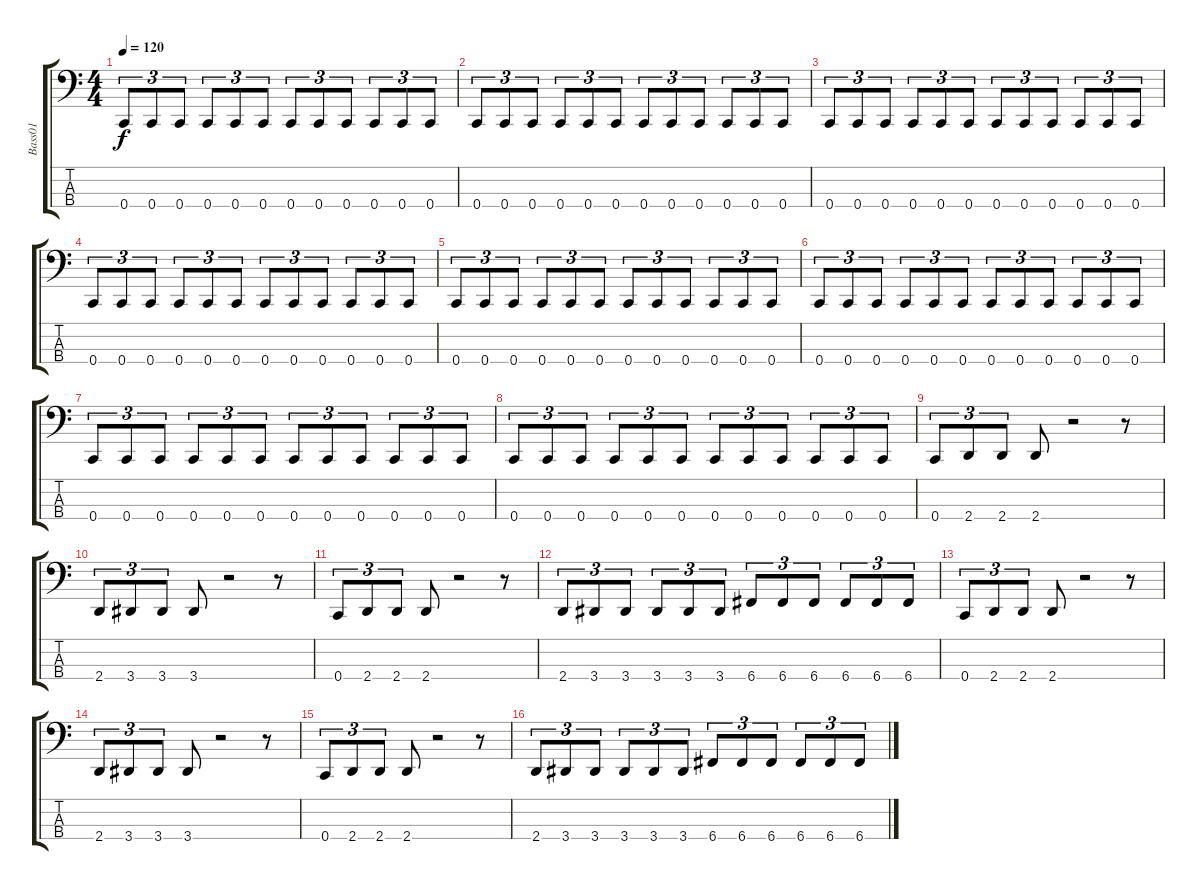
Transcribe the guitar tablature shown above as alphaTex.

\track ("Bass01" "Bass01") {instrument electricbassfinger}
\staff {score tabs}
\tuning (F2 C2 G1 C1) {hide}
\ts (4 4)
\tempo 120
\clef f4
\ks c
0.4.8{tu (3 2) dy f} 0.4.8{tu (3 2)} 0.4.8{tu (3 2)} 0.4.8{tu (3 2)} 0.4.8{tu (3 2)} 0.4.8{tu (3 2)} 0.4.8{tu (3 2)} 0.4.8{tu (3 2)} 0.4.8{tu (3 2)} 0.4.8{tu (3 2)} 0.4.8{tu (3 2)} 0.4.8{tu (3 2)} |
0.4.8{tu (3 2)} 0.4.8{tu (3 2)} 0.4.8{tu (3 2)} 0.4.8{tu (3 2)} 0.4.8{tu (3 2)} 0.4.8{tu (3 2)} 0.4.8{tu (3 2)} 0.4.8{tu (3 2)} 0.4.8{tu (3 2)} 0.4.8{tu (3 2)} 0.4.8{tu (3 2)} 0.4.8{tu (3 2)} |
0.4.8{tu (3 2)} 0.4.8{tu (3 2)} 0.4.8{tu (3 2)} 0.4.8{tu (3 2)} 0.4.8{tu (3 2)} 0.4.8{tu (3 2)} 0.4.8{tu (3 2)} 0.4.8{tu (3 2)} 0.4.8{tu (3 2)} 0.4.8{tu (3 2)} 0.4.8{tu (3 2)} 0.4.8{tu (3 2)} |
0.4.8{tu (3 2)} 0.4.8{tu (3 2)} 0.4.8{tu (3 2)} 0.4.8{tu (3 2)} 0.4.8{tu (3 2)} 0.4.8{tu (3 2)} 0.4.8{tu (3 2)} 0.4.8{tu (3 2)} 0.4.8{tu (3 2)} 0.4.8{tu (3 2)} 0.4.8{tu (3 2)} 0.4.8{tu (3 2)} |
0.4.8{tu (3 2)} 0.4.8{tu (3 2)} 0.4.8{tu (3 2)} 0.4.8{tu (3 2)} 0.4.8{tu (3 2)} 0.4.8{tu (3 2)} 0.4.8{tu (3 2)} 0.4.8{tu (3 2)} 0.4.8{tu (3 2)} 0.4.8{tu (3 2)} 0.4.8{tu (3 2)} 0.4.8{tu (3 2)} |
0.4.8{tu (3 2)} 0.4.8{tu (3 2)} 0.4.8{tu (3 2)} 0.4.8{tu (3 2)} 0.4.8{tu (3 2)} 0.4.8{tu (3 2)} 0.4.8{tu (3 2)} 0.4.8{tu (3 2)} 0.4.8{tu (3 2)} 0.4.8{tu (3 2)} 0.4.8{tu (3 2)} 0.4.8{tu (3 2)} |
0.4.8{tu (3 2)} 0.4.8{tu (3 2)} 0.4.8{tu (3 2)} 0.4.8{tu (3 2)} 0.4.8{tu (3 2)} 0.4.8{tu (3 2)} 0.4.8{tu (3 2)} 0.4.8{tu (3 2)} 0.4.8{tu (3 2)} 0.4.8{tu (3 2)} 0.4.8{tu (3 2)} 0.4.8{tu (3 2)} |
0.4.8{tu (3 2)} 0.4.8{tu (3 2)} 0.4.8{tu (3 2)} 0.4.8{tu (3 2)} 0.4.8{tu (3 2)} 0.4.8{tu (3 2)} 0.4.8{tu (3 2)} 0.4.8{tu (3 2)} 0.4.8{tu (3 2)} 0.4.8{tu (3 2)} 0.4.8{tu (3 2)} 0.4.8{tu (3 2)} |
0.4.8{tu (3 2)} 2.4.8{tu (3 2)} 2.4.8{tu (3 2)} 2.4.8 r.2 r.8 |
2.4.8{tu (3 2)} 3.4.8{tu (3 2)} 3.4.8{tu (3 2)} 3.4.8 r.2 r.8 |
0.4.8{tu (3 2)} 2.4.8{tu (3 2)} 2.4.8{tu (3 2)} 2.4.8 r.2 r.8 |
2.4.8{tu (3 2)} 3.4.8{tu (3 2)} 3.4.8{tu (3 2)} 3.4.8{tu (3 2)} 3.4.8{tu (3 2)} 3.4.8{tu (3 2)} 6.4.8{tu (3 2)} 6.4.8{tu (3 2)} 6.4.8{tu (3 2)} 6.4.8{tu (3 2)} 6.4.8{tu (3 2)} 6.4.8{tu (3 2)} |
0.4.8{tu (3 2)} 2.4.8{tu (3 2)} 2.4.8{tu (3 2)} 2.4.8 r.2 r.8 |
2.4.8{tu (3 2)} 3.4.8{tu (3 2)} 3.4.8{tu (3 2)} 3.4.8 r.2 r.8 |
0.4.8{tu (3 2)} 2.4.8{tu (3 2)} 2.4.8{tu (3 2)} 2.4.8 r.2 r.8 |
2.4.8{tu (3 2)} 3.4.8{tu (3 2)} 3.4.8{tu (3 2)} 3.4.8{tu (3 2)} 3.4.8{tu (3 2)} 3.4.8{tu (3 2)} 6.4.8{tu (3 2)} 6.4.8{tu (3 2)} 6.4.8{tu (3 2)} 6.4.8{tu (3 2)} 6.4.8{tu (3 2)} 6.4.8{tu (3 2)}
